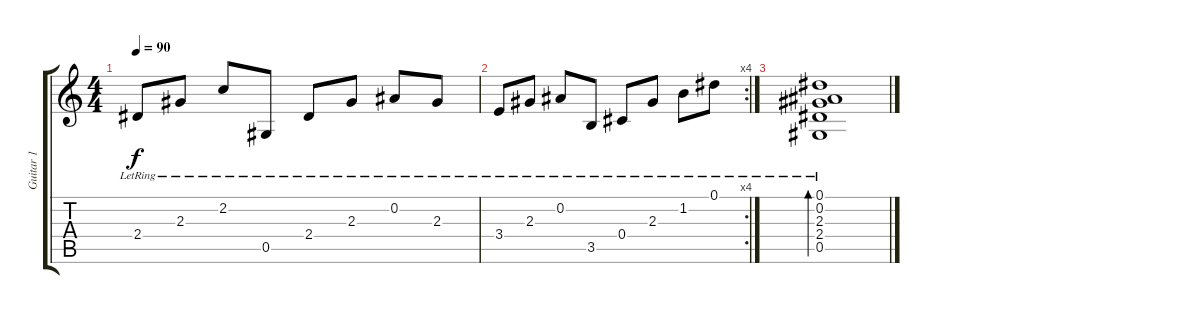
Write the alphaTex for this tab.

\track ("Guitar 1" "Guitar 1") {instrument acousticguitarsteel}
\staff {score tabs}
\tuning (Eb4 Bb3 Gb3 Db3 Ab2 Eb2) {hide}
\ts (4 4)
\tempo 90
\clef g2
\ks c
2.4{lr}.8{dy f} 2.3{lr}.8 2.2{lr}.8 0.5{lr}.8 2.4{lr}.8 2.3{lr}.8 0.2{lr}.8 2.3{lr}.8 |
\rc 4
3.4{lr}.8 2.3{lr}.8 0.2{lr}.8 3.5{lr}.8 0.4{lr}.8 2.3{lr}.8 1.2{lr}.8 0.1{lr}.8 |
(0.1{lr} 0.2{lr} 2.3{lr} 2.4{lr} 0.5{lr}).1{bd 60}
